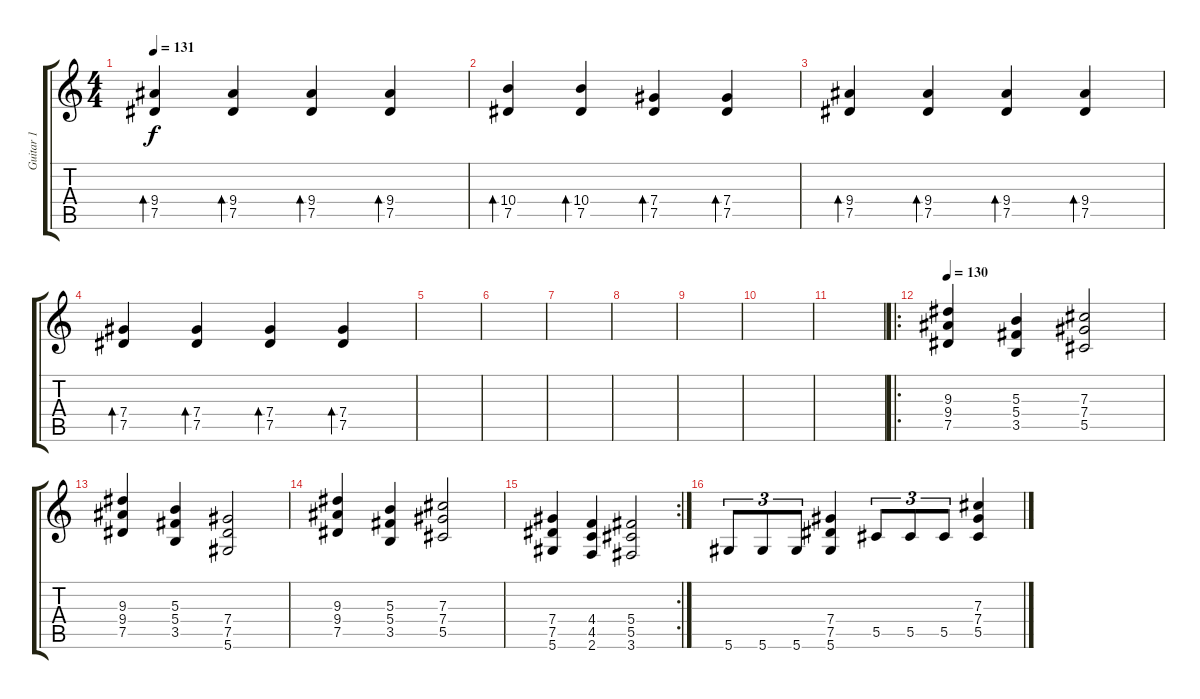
\track ("Guitar 1" "Guitar 1") {instrument electricguitarclean}
\staff {score tabs}
\tuning (Eb4 Bb3 Gb3 Db3 Ab2 Eb2) {hide}
\ts (4 4)
\tempo 131
\clef g2
\ks c
(9.4 7.5).4{bd 240 dy f} (9.4 7.5).4{bd 240} (9.4 7.5).4{bd 240} (9.4 7.5).4{bd 240} |
(10.4 7.5).4{bd 240} (10.4 7.5).4{bd 240} (7.4 7.5).4{bd 240} (7.4 7.5).4{bd 240} |
(9.4 7.5).4{bd 240} (9.4 7.5).4{bd 240} (9.4 7.5).4{bd 240} (9.4 7.5).4{bd 240} |
(7.4 7.5).4{bd 240} (7.4 7.5).4{bd 240} (7.4 7.5).4{bd 240} (7.4 7.5).4{bd 240} |
|
|
|
|
|
|
|
\ro
\tempo 130
(9.3 9.4 7.5).4{volume 13 instrument distortionguitar} (5.3 5.4 3.5).4 (7.3 7.4 5.5).2 |
(9.3 9.4 7.5).4{volume 13 instrument distortionguitar} (5.3 5.4 3.5).4 (7.4 7.5 5.6).2 |
(9.3 9.4 7.5).4{volume 13 instrument distortionguitar} (5.3 5.4 3.5).4 (7.3 7.4 5.5).2 |
\rc 2
(7.4 7.5 5.6).4 (4.4 4.5 2.6).4 (5.4 5.5 3.6).2 |
5.6.8{tu (3 2) volume 13 instrument distortionguitar} 5.6.8{tu (3 2)} 5.6.8{tu (3 2)} (7.4 7.5 5.6).4 5.5.8{tu (3 2)} 5.5.8{tu (3 2)} 5.5.8{tu (3 2)} (7.3 7.4 5.5).4
